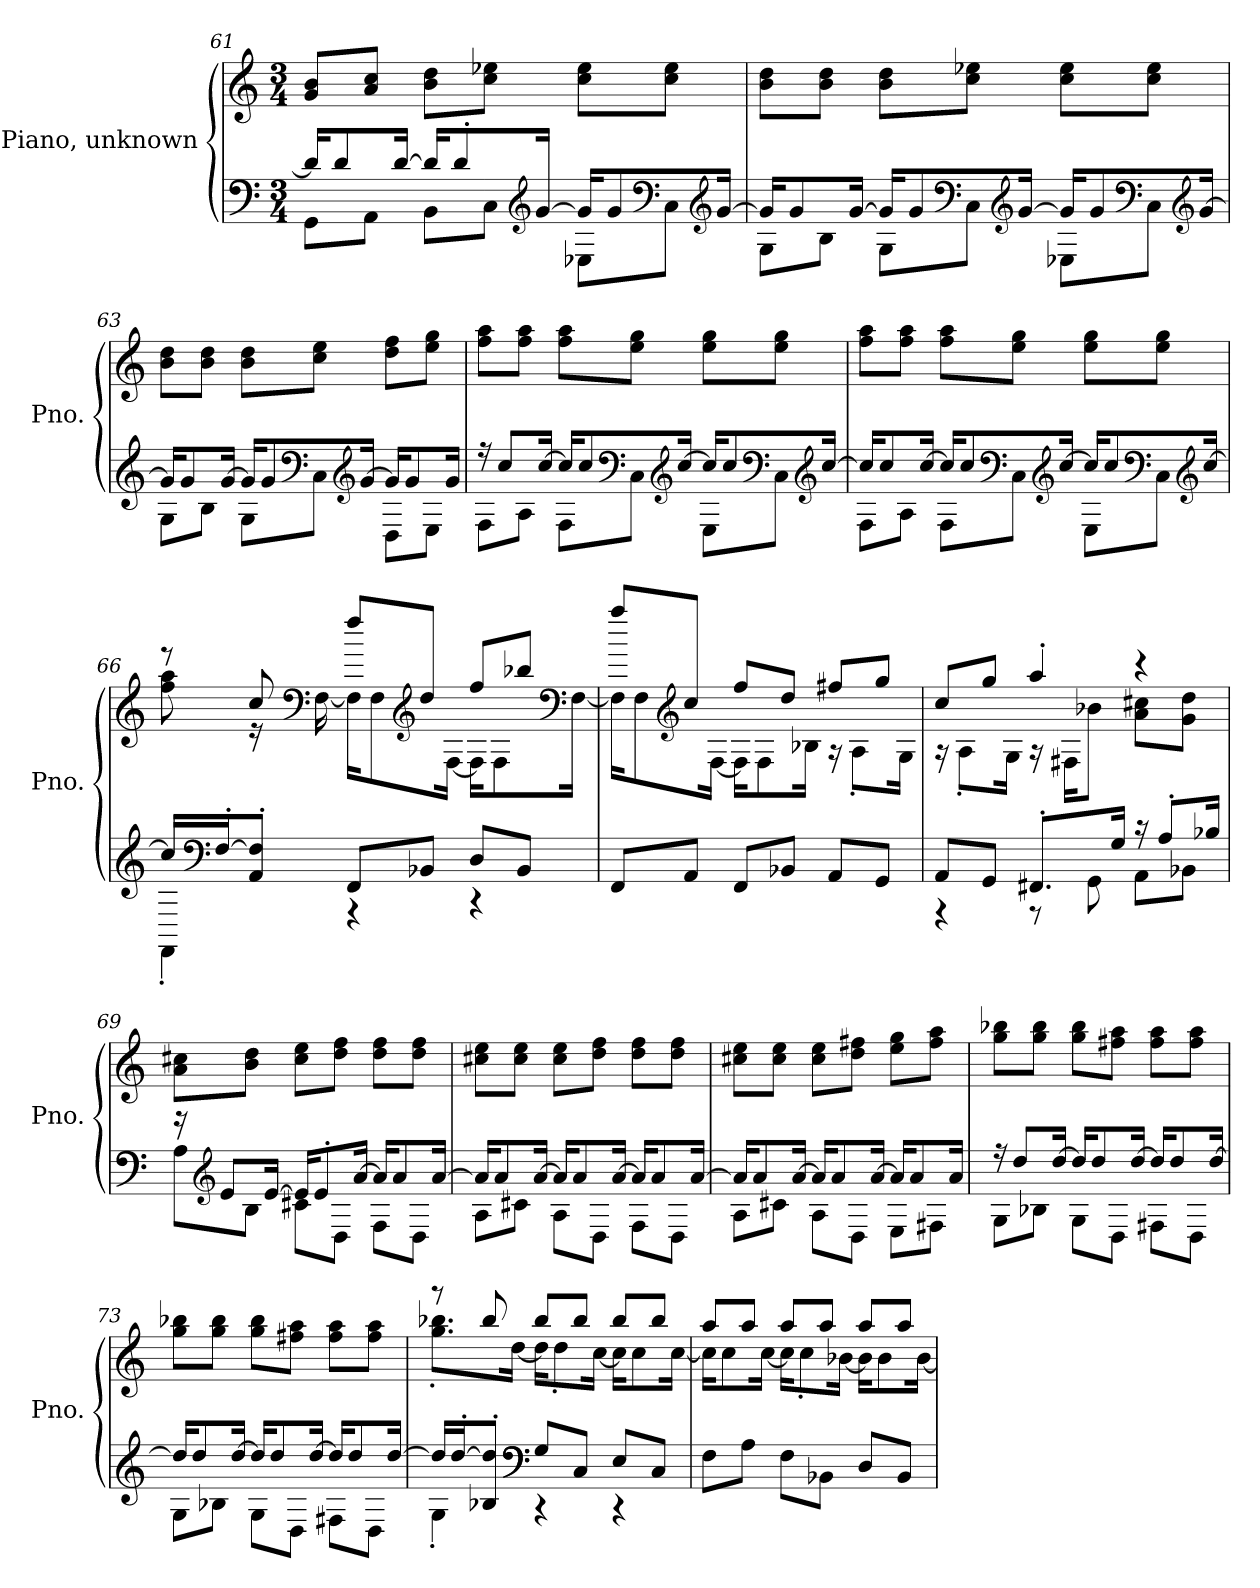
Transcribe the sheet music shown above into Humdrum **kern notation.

**kern	**kern
*part1	*part1
*staff2	*staff1
*I"Piano, unknown	*
*I'Pno.	*
!!LO:LB:g=z
*clefF4	*clefG2
*k[]	*k[]
*M3/4	*M3/4
=61	=61
*^	*
16d/KL]	8GG\L	8g/ 8b/L
8d/	.	.
.	8AA\J	8a/ 8cc/J
[16d/Jk	.	.
16d/KL]	8BB\L	8b\ 8dd\L
8d'/	.	.
.	8C\J	8cc\ 8ee-X\J
*clefG2	*	*
[16g/Jk	.	.
16g/KL]	8E-X\L	8cc\ 8ee-\L
8g/	.	.
*clefF4	*	*
.	8C\J	8cc\ 8ee-\J
*clefG2	*	*
[16g/Jk	.	.
=62	=62	=62
16g/KL]	8G\L	8b\ 8dd\L
8g/	.	.
.	8B\J	8b\ 8dd\J
[16g/Jk	.	.
16g/KL]	8G\L	8b\ 8dd\L
8g/	.	.
*clefF4	*	*
.	8C\J	8cc\ 8ee-X\J
*clefG2	*	*
[16g/Jk	.	.
16g/KL]	8E-X\L	8cc\ 8ee-\L
8g/	.	.
*clefF4	*	*
.	8C\J	8cc\ 8ee-\J
*clefG2	*	*
[16g/Jk	.	.
!!LO:LB:g=z
=63	=63	=63
16g/KL]	8G\L	8b\ 8dd\L
8g/	.	.
.	8B\J	8b\ 8dd\J
[16g/Jk	.	.
16g/KL]	8G\L	8b\ 8dd\L
8g/	.	.
*clefF4	*	*
.	8C\J	8cc\ 8ee\J
*clefG2	*	*
[16g/Jk	.	.
16g/KL]	8D\L	8dd\ 8ff\L
8g/	.	.
.	8E\J	8ee\ 8gg\J
16g/Jk	.	.
=64	=64	=64
16r	8F\L	8ff\ 8aa\L
8cc/L	.	.
.	8A\J	8ff\ 8aa\J
[16cc/Jk	.	.
16cc/KL]	8F\L	8ff\ 8aa\L
8cc/	.	.
*clefF4	*	*
.	8C\J	8ee\ 8gg\J
*clefG2	*	*
[16cc/Jk	.	.
16cc/KL]	8E\L	8ee\ 8gg\L
8cc/	.	.
*clefF4	*	*
.	8C\J	8ee\ 8gg\J
*clefG2	*	*
[16cc/Jk	.	.
!!LO:LB:g=z
=65	=65	=65
16cc/KL]	8F\L	8ff\ 8aa\L
8cc/	.	.
.	8A\J	8ff\ 8aa\J
[16cc/Jk	.	.
16cc/KL]	8F\L	8ff\ 8aa\L
8cc/	.	.
*clefF4	*	*
.	8C\J	8ee\ 8gg\J
*clefG2	*	*
[16cc/Jk	.	.
16cc/KL]	8E\L	8ee\ 8gg\L
8cc/	.	.
*clefF4	*	*
.	8C\J	8ee\ 8gg\J
*clefG2	*	*
[16cc/Jk	.	.
=66	=66	=66
*	*	*^
16cc/LL]	4FF'\	8r	8ff\ 8aa\
*clefF4	*	*	*
[16F'/J	.	.	.
8AA/' 8F/]'J	.	8cc/	16r
*	*	*clefF4	*
.	.	.	[16F\
8FF/L	4r	8ff/L	16F\KL]
.	.	.	8F\
*	*	*clefG2	*
8BB-X/J	.	8dd/J	.
.	.	.	[16F\Jk
8D/L	4r	8ff/L	16F\KL]
.	.	.	8F\
8BB-/J	.	8bb-X/J	.
*	*	*clefF4	*
.	.	.	[16F\Jk
*v	*v	*	*
!!LO:LB:g=z	!!
=67	=67	=67
8FF/L	8aa/L	16F\KL]
.	.	8F\
*	*clefG2	*
8AA/J	8cc/J	.
.	.	[16F\Jk
8FF/L	8ff/L	16F\KL]
.	.	8F\
8BB-X/J	8dd/J	.
.	.	16B-X\Jk
8AA/L	8ff#X/L	16r
.	.	8A'\L
8GG/J	8gg/J	.
.	.	16G\Jk
=68	=68	=68
*^	*	*
8AA/L	4r	8cc/L	16r
.	.	.	8A'\L
8GG/J	.	8gg/J	.
.	.	.	16G\Jk
8.FF#X'/L	8r	4aa'/	16r
.	.	.	16F#X\KL
.	8GG\	.	8b-X\J
16G/Jk	.	.	.
16r	8AA\L	4r	8a\ 8cc#X\L
8A'/L	.	.	.
.	8BB-X\J	.	8g\ 8dd\J
16B-X/Jk	.	.	.
*	*	*v	*v
!!LO:LB:g=z
=69	=69	=69
16r	8A\L	8a\ 8cc#X\L
*clefG2	*	*
8e/L	.	.
.	8B\J	8b\ 8dd\J
[16e/Jk	.	.
16e/KL]	8c#X\L	8cc#\ 8ee\L
8e'/	.	.
.	8D\J	8dd\ 8ff\J
[16a/Jk	.	.
16a/KL]	8F\L	8dd\ 8ff\L
8a/	.	.
.	8D\J	8dd\ 8ff\J
[16a/Jk	.	.
=70	=70	=70
16a/KL]	8A\L	8cc#X\ 8ee\L
8a/	.	.
.	8c#X\J	8cc#\ 8ee\J
[16a/Jk	.	.
16a/KL]	8A\L	8cc#\ 8ee\L
8a/	.	.
.	8D\J	8dd\ 8ff\J
[16a/Jk	.	.
16a/KL]	8F\L	8dd\ 8ff\L
8a/	.	.
.	8D\J	8dd\ 8ff\J
[16a/Jk	.	.
=71	=71	=71
16a/KL]	8A\L	8cc#X\ 8ee\L
8a/	.	.
.	8c#X\J	8cc#\ 8ee\J
[16a/Jk	.	.
16a/KL]	8A\L	8cc#\ 8ee\L
8a/	.	.
.	8D\J	8dd\ 8ff#X\J
[16a/Jk	.	.
16a/KL]	8E\L	8ee\ 8gg\L
8a/	.	.
.	8F#X\J	8ff#\ 8aa\J
16a/Jk	.	.
!!LO:PB:g=z
=72	=72	=72
16r	8G\L	8gg\ 8bb-X\L
8dd/L	.	.
.	8B-X\J	8gg\ 8bb-\J
[16dd/Jk	.	.
16dd/KL]	8G\L	8gg\ 8bb-\L
8dd/	.	.
.	8D\J	8ff#X\ 8aa\J
[16dd/Jk	.	.
16dd/KL]	8F#X\L	8ff#\ 8aa\L
8dd/	.	.
.	8D\J	8ff#\ 8aa\J
[16dd/Jk	.	.
=73	=73	=73
16dd/KL]	8G\L	8gg\ 8bb-X\L
8dd/	.	.
.	8B-X\J	8gg\ 8bb-\J
[16dd/Jk	.	.
16dd/KL]	8G\L	8gg\ 8bb-\L
8dd/	.	.
.	8D\J	8ff#X\ 8aa\J
[16dd/Jk	.	.
16dd/KL]	8F#X\L	8ff#\ 8aa\L
8dd/	.	.
.	8D\J	8ff#\ 8aa\J
[16dd/Jk	.	.
=74	=74	=74
*	*	*^
16dd/LL]	4G'\	8r	8.gg\' 8.bb-X\'L
[16dd'/J	.	.	.
8B-X/' 8dd/]'J	.	8bb-/	.
.	.	.	[16dd\Jk
*clefF4	*	*	*
8G/L	4r	8bb-/L	16dd\KL]
.	.	.	8dd'\
8C/J	.	8bb-/J	.
.	.	.	[16cc\Jk
8E/L	4r	8bb-/L	16cc\KL]
.	.	.	8cc\
8C/J	.	8bb-/J	.
.	.	.	[16cc\Jk
*v	*v	*	*
!!LO:LB:g=z	!!
=75	=75	=75
8F\L	8aa/L	16cc\KL]
.	.	8cc\
8A\J	8aa/J	.
.	.	[16cc\Jk
8F\L	8aa/L	16cc\KL]
.	.	8cc'\
8BB-X\J	8aa/J	.
.	.	[16b-X\Jk
8D/L	8aa/L	16b-\KL]
.	.	8b-\
8BB-/J	8aa/J	.
.	.	[16b-\Jk
*	*v	*v
=	=
*-	*-
